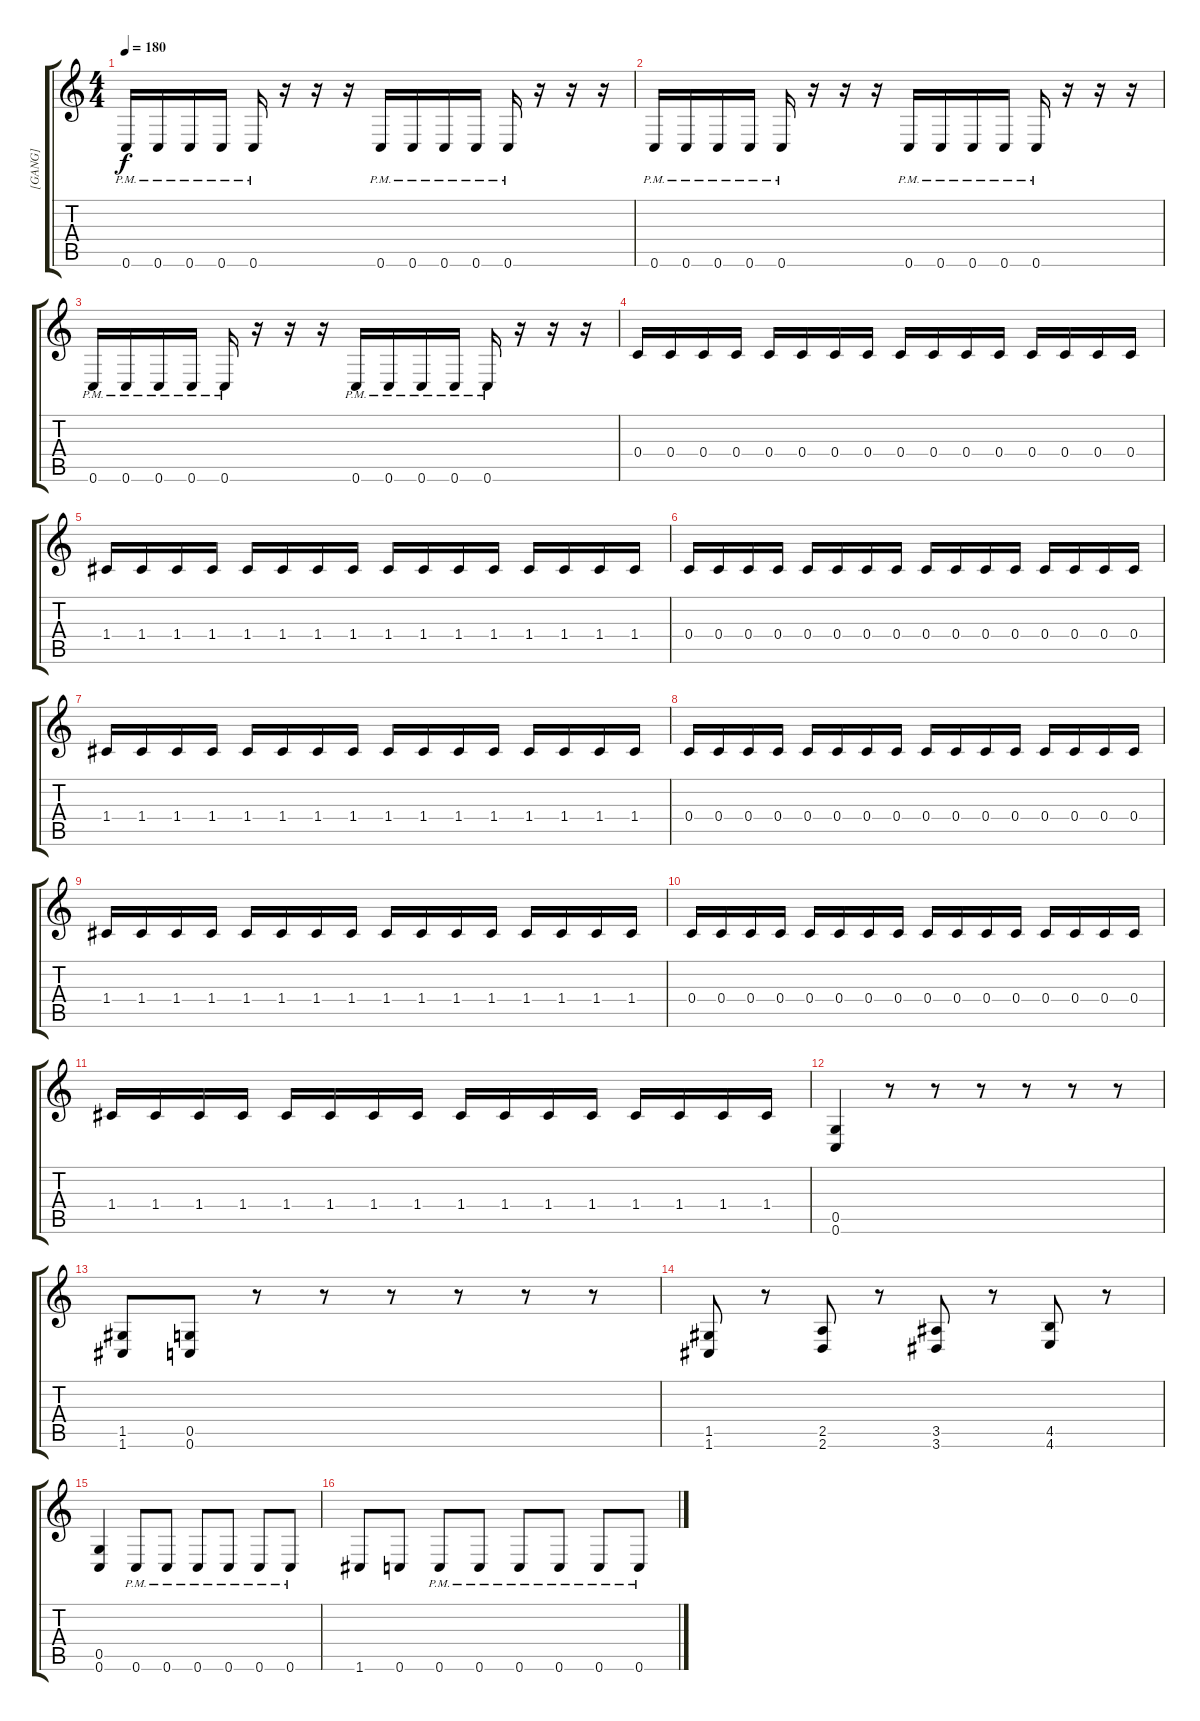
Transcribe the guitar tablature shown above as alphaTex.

\track ("[GANG]" "[GANG]") {instrument distortionguitar}
\staff {score tabs}
\tuning (D4 A3 F3 C3 G2 C2) {hide}
\ts (4 4)
\tempo 180
\clef g2
\ks c
0.6{pm}.16{dy f} 0.6{pm}.16 0.6{pm}.16 0.6{pm}.16 0.6{pm}.16 r.16 r.16 r.16 0.6{pm}.16 0.6{pm}.16 0.6{pm}.16 0.6{pm}.16 0.6{pm}.16 r.16 r.16 r.16 |
0.6{pm}.16 0.6{pm}.16 0.6{pm}.16 0.6{pm}.16 0.6{pm}.16 r.16 r.16 r.16 0.6{pm}.16 0.6{pm}.16 0.6{pm}.16 0.6{pm}.16 0.6{pm}.16 r.16 r.16 r.16 |
0.6{pm}.16 0.6{pm}.16 0.6{pm}.16 0.6{pm}.16 0.6{pm}.16 r.16 r.16 r.16 0.6{pm}.16 0.6{pm}.16 0.6{pm}.16 0.6{pm}.16 0.6{pm}.16 r.16 r.16 r.16 |
0.4.16{volume 10} 0.4.16 0.4.16 0.4.16 0.4.16 0.4.16 0.4.16 0.4.16 0.4.16 0.4.16 0.4.16 0.4.16 0.4.16 0.4.16 0.4.16 0.4.16 |
1.4.16 1.4.16 1.4.16 1.4.16 1.4.16 1.4.16 1.4.16 1.4.16 1.4.16 1.4.16 1.4.16 1.4.16 1.4.16 1.4.16 1.4.16 1.4.16 |
0.4.16 0.4.16 0.4.16 0.4.16 0.4.16 0.4.16 0.4.16 0.4.16 0.4.16 0.4.16 0.4.16 0.4.16 0.4.16 0.4.16 0.4.16 0.4.16 |
1.4.16 1.4.16 1.4.16 1.4.16 1.4.16 1.4.16 1.4.16 1.4.16 1.4.16 1.4.16 1.4.16 1.4.16 1.4.16 1.4.16 1.4.16 1.4.16 |
0.4.16 0.4.16 0.4.16 0.4.16 0.4.16 0.4.16 0.4.16 0.4.16 0.4.16 0.4.16 0.4.16 0.4.16 0.4.16 0.4.16 0.4.16 0.4.16 |
1.4.16 1.4.16 1.4.16 1.4.16 1.4.16 1.4.16 1.4.16 1.4.16 1.4.16 1.4.16 1.4.16 1.4.16 1.4.16 1.4.16 1.4.16 1.4.16 |
0.4.16 0.4.16 0.4.16 0.4.16 0.4.16 0.4.16 0.4.16 0.4.16 0.4.16 0.4.16 0.4.16 0.4.16 0.4.16 0.4.16 0.4.16 0.4.16 |
1.4.16 1.4.16 1.4.16 1.4.16 1.4.16 1.4.16 1.4.16 1.4.16 1.4.16 1.4.16 1.4.16 1.4.16 1.4.16 1.4.16 1.4.16 1.4.16 |
(0.5 0.6).4{volume 16} r.8 r.8 r.8 r.8 r.8 r.8 |
(1.5 1.6).8 (0.5 0.6).8 r.8 r.8 r.8 r.8 r.8 r.8 |
(1.5 1.6).8 r.8 (2.5 2.6).8 r.8 (3.5 3.6).8 r.8 (4.5 4.6).8 r.8 |
(0.5 0.6).4 0.6{pm}.8 0.6{pm}.8 0.6{pm}.8 0.6{pm}.8 0.6{pm}.8 0.6{pm}.8 |
1.6.8 0.6.8 0.6{pm}.8 0.6{pm}.8 0.6{pm}.8 0.6{pm}.8 0.6{pm}.8 0.6{pm}.8
